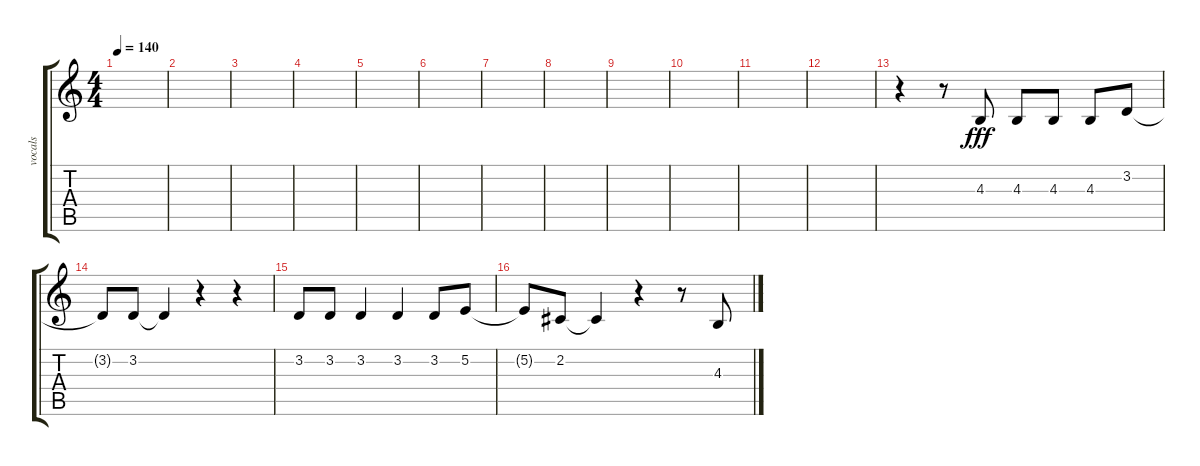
\track ("vocals" "vocals") {instrument lead1square}
\staff {score tabs}
\tuning (E4 B3 G3 D3 A2 E2) {hide}
\ts (4 4)
\tempo 140
\clef g2
\ks c
|
|
|
|
|
|
|
|
|
|
|
|
r.4 r.8 4.3.8{dy fff} 4.3.8 4.3.8 4.3.8 3.2.8 |
3.2{t}.8 3.2.8 3.2{t}.4 r.4 r.4 |
3.2.8 3.2.8 3.2.4 3.2.4 3.2.8 5.2.8 |
5.2{t}.8 2.2.8 2.2{t}.4 r.4 r.8 4.3.8
